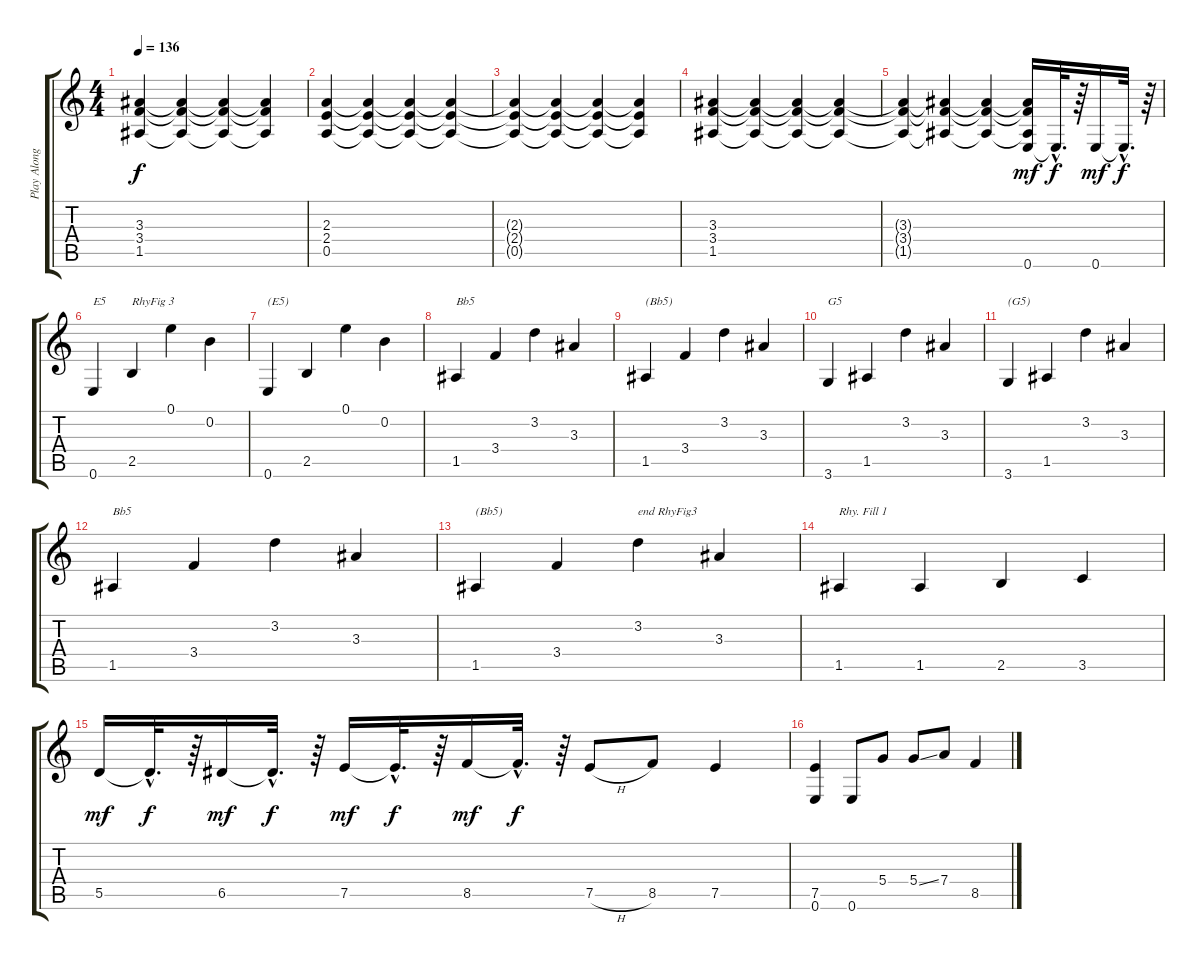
\track ("Play Along" "Play Along") {instrument distortionguitar}
\staff {score tabs}
\tuning (E4 B3 G3 D3 A2 E2) {hide}
\ts (4 4)
\tempo 136
\clef g2
\ks c
(3.3{t} 3.4{t} 1.5{t}).4{dy f} (3.3{t} 3.4{t} 1.5{t}).4 (3.3{t} 3.4{t} 1.5{t}).4 (3.3{t} 3.4{t} 1.5{t}).4 |
(2.3 2.4 0.5).4 (2.3{t} 2.4{t} 0.5{t}).4 (2.3{t} 2.4{t} 0.5{t}).4 (2.3{t} 2.4{t} 0.5{t}).4 |
(2.3{t} 2.4{t} 0.5{t}).4 (2.3{t} 2.4{t} 0.5{t}).4 (2.3{t} 2.4{t} 0.5{t}).4 (2.3{t} 2.4{t} 0.5{t}).4 |
(3.3 3.4 1.5).4 (3.3{t} 3.4{t} 1.5{t}).4 (3.3{t} 3.4{t} 1.5{t}).4 (3.3{t} 3.4{t} 1.5{t}).4 |
(3.3{t} 3.4{t} 1.5{t}).4 (3.3{t} 3.4{t} 1.5{t}).4 (3.3{t} 3.4{t} 1.5{t}).4 (3.3{t} 3.4{t} 1.5{t} 0.6).16{dy mf} 0.6{hac t}.32{d dy f} r.64 0.6.16{dy mf} 0.6{hac t}.32{d dy f} r.64 |
0.6.4{txt "E5"} 2.5.4{txt "RhyFig 3"} 0.1.4 0.2.4 |
0.6.4{txt "(E5)"} 2.5.4 0.1.4 0.2.4 |
1.5.4{txt "Bb5"} 3.4.4 3.2.4 3.3.4 |
1.5.4{txt "(Bb5)"} 3.4.4 3.2.4 3.3.4 |
3.6.4{txt "G5"} 1.5.4 3.2.4 3.3.4 |
3.6.4{txt "(G5)"} 1.5.4 3.2.4 3.3.4 |
1.5.4{txt "Bb5"} 3.4.4 3.2.4 3.3.4 |
1.5.4{txt "(Bb5)"} 3.4.4 3.2.4{txt "end RhyFig3 "} 3.3.4 |
1.5.4{txt "Rhy. Fill 1"} 1.5.4 2.5.4 3.5.4 |
5.5.16{dy mf} 5.5{hac t}.32{d dy f} r.64 6.5.16{dy mf} 6.5{hac t}.32{d dy f} r.64 7.5.16{dy mf} 7.5{hac t}.32{d dy f} r.64 8.5.16{dy mf} 8.5{hac t}.32{d dy f} r.64 7.5{h}.8 8.5.8 7.5.4 |
(7.5 0.6).4 0.6.8 5.4.8 5.4{ss}.8 7.4.8 8.5.4
